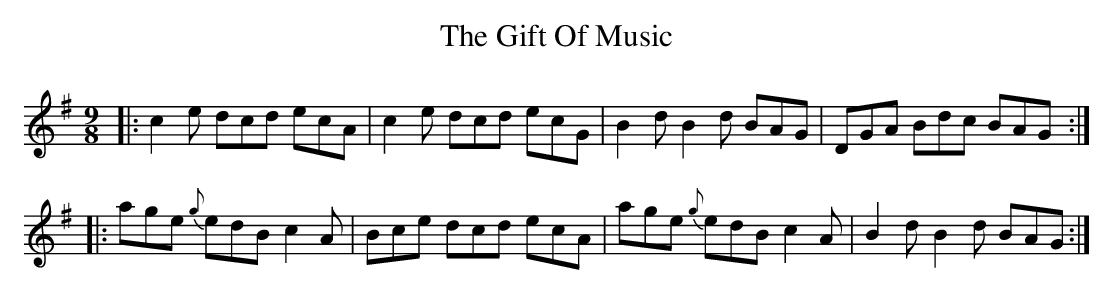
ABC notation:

X:1
T: The Gift Of Music
M: 9/8
L: 1/8
K: Ador
|:c2e dcd ecA|c2e dcd ecG|B2d B2d BAG|DGA Bdc BAG:|
|:age {g}edB c2A|Bce dcd ecA|age {g}edB c2A|B2d B2d BAG:|
